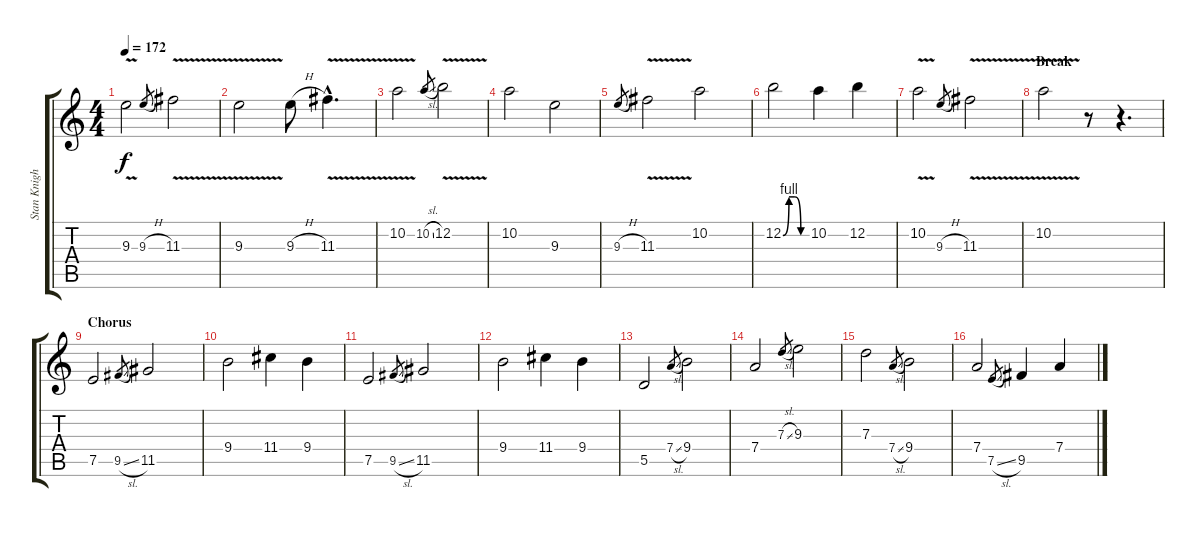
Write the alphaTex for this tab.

\track ("Stan Knight" "Stan Knigh") {instrument overdrivenguitar}
\staff {score tabs}
\tuning (E4 B3 G3 D3 A2 E2) {hide}
\ts (4 4)
\tempo 172
\clef g2
\ks c
9.3{v}.2{dy f} 9.3{h}.8{gr} 11.3{v}.2 |
9.3{v}.2 9.3{h}.8 11.3{v hac}.4{d} |
10.2{v}.2 10.2{sl}.8{gr} 12.2{v}.2 |
10.2.2 9.3.2 |
9.3{h}.8{gr} 11.3{v}.2 10.2.2 |
12.2{be (custom 0 0 15 4 30 4 45 0 60 0)}.2 10.2.4 12.2.4 |
10.2{v}.2 9.3{h}.8{gr} 11.3{v}.2 |
\section ("" "Break")
10.2{v}.2 r.8 r.4{d} |
\section ("" "Chorus")
7.5.2 9.5{sl}.8{gr} 11.5.2 |
9.4.2 11.4.4 9.4.4 |
7.5.2 9.5{sl}.8{gr} 11.5.2 |
9.4.2 11.4.4 9.4.4 |
5.5.2 7.4{sl}.8{gr} 9.4.2 |
7.4.2 7.3{sl}.8{gr} 9.3.2 |
7.3.2 7.4{sl}.8{gr} 9.4.2 |
7.4.2 7.5{sl}.8{gr} 9.5.4 7.4.4
